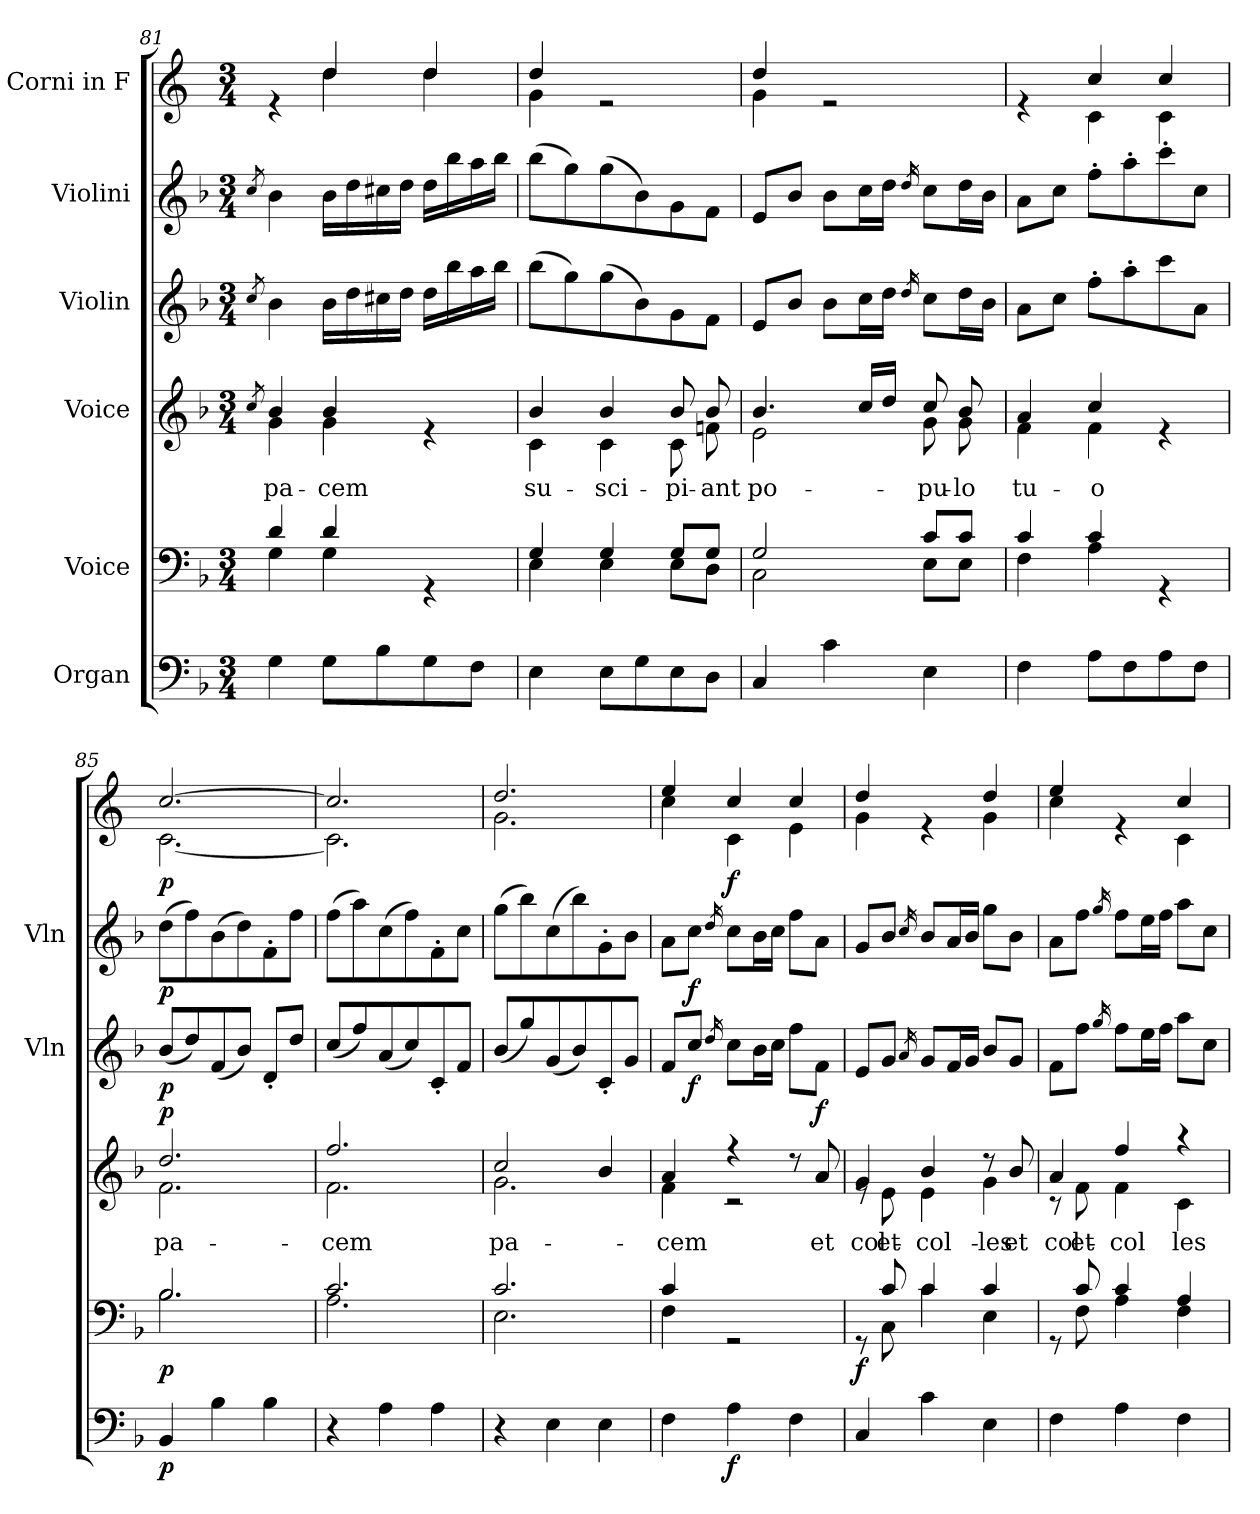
**kern	**dynam	**kern	**dynam	**kern	**text	**dynam	**kern	**dynam	**kern	**dynam	**kern	**dynam
*part6	*part6	*part5	*part5	*part4	*part4	*part4	*part3	*part3	*part2	*part2	*part1	*part1
*staff6	*staff6	*staff5	*staff5	*staff4	*staff4	*staff4	*staff3	*staff3	*staff2	*staff2	*staff1	*staff1
*I"Organ	*	*I"Voice	*	*I"Voice	*	*	*I"Violin	*	*I"Violini	*	*I"Corni in F	*
*	*	*	*	*	*	*	*I'Vln	*	*I'Vln	*	*	*
*clefF4	*	*clefF4	*	*clefG2	*	*	*clefG2	*	*clefG2	*	*clefG2	*
*	*	*	*	*	*	*	*	*	*	*	*ITrd4c7	*
*k[b-]	*	*k[b-]	*	*k[b-]	*	*	*k[b-]	*	*k[b-]	*	*k[b-]	*
*M3/4	*	*M3/4	*	*M3/4	*	*	*M3/4	*	*M3/4	*	*M3/4	*
=81	=81	=81	=81	=81	=81	=81	=81	=81	=81	=81	=81	=81
.	.	.	.	8qcc/	.	.	8qcc/	.	8qcc/	.	.	.
*	*	*^	*	*	*	*	*	*	*	*	*	*
!	!	!	!	!	!	!LO:LY:b	!	!	!	!	!	!	!
*	*	*	*	*	*^	*	*	*	*	*	*	*^	*
4G\	.	4d/	4G\	.	4b-/	4g\	pa-	.	4b-\	.	4b-\	.	4re	4ryy	.
!	!	!	!	!	!	!	!LO:LY:b	!	!	!	!	!	!	!	!
8G\L	.	4d/	4G\	.	4b-/	4g\	cem	.	16b-\LL	.	16b-\LL	.	4g/	4g\	.
.	.	.	.	.	.	.	.	.	16dd\	.	16dd\	.	.	.	.
8B-\	.	.	.	.	.	.	.	.	16cc#X\	.	16cc#X\	.	.	.	.
.	.	.	.	.	.	.	.	.	16dd\JJ	.	16dd\JJ	.	.	.	.
8G\	.	4rGG	4ryy	.	4re	4ryy	.	.	16dd\LL	.	16dd\LL	.	4g/	4g\	.
.	.	.	.	.	.	.	.	.	16bb-\	.	16bb-\	.	.	.	.
8F\J	.	.	.	.	.	.	.	.	16aa\	.	16aa\	.	.	.	.
.	.	.	.	.	.	.	.	.	16bb-\JJ	.	16bb-\JJ	.	.	.	.
=82	=82	=82	=82	=82	=82	=82	=82	=82	=82	=82	=82	=82	=82	=82	=82
!	!	!	!	!	!	!	!LO:LY:b	!	!	!	!	!	!	!	!
4E\	.	4G/	4E\	.	4b-/	4c\	su-	.	(8bb-\L	.	(8bb-\L	.	4g/	4c\	.
.	.	.	.	.	.	.	.	.	8gg\)	.	8gg\)	.	.	.	.
!	!	!	!	!	!	!	!LO:LY:b	!	!	!	!	!	!	!	!
8E\L	.	4G/	4E\	.	4b-/	4c\	-sci-	.	(8gg\	.	(8gg\	.	2re	2ryy	.
8G\	.	.	.	.	.	.	.	.	8b-\)	.	8b-\)	.	.	.	.
!	!	!	!	!	!	!	!LO:LY:b	!	!	!	!	!	!	!	!
8E\	.	8G/L	8E\L	.	8b-/	8c\	-pi-	.	8g\	.	8g\	.	.	.	.
!	!	!	!	!	!	!	!LO:LY:b	!	!	!	!	!	!	!	!
8D\J	.	8G/J	8D\J	.	8b-/	8fn\	-ant	.	8f\J	.	8f\J	.	.	.	.
=83	=83	=83	=83	=83	=83	=83	=83	=83	=83	=83	=83	=83	=83	=83	=83
!	!	!	!	!	!	!	!LO:LY:b	!	!	!	!	!	!	!	!
4C/	.	2G/	2C\	.	4.b-/	2e\	po-	.	8e/L	.	8e/L	.	4g/	4c\	.
.	.	.	.	.	.	.	.	.	8b-/J	.	8b-/J	.	.	.	.
4c\	.	.	.	.	.	.	.	.	8b-\L	.	8b-\L	.	2re	2ryy	.
.	.	.	.	.	16cc/LL	.	.	.	16cc\L	.	16cc\L	.	.	.	.
.	.	.	.	.	16dd/JJ	.	.	.	16dd\JJ	.	16dd\JJ	.	.	.	.
.	.	.	.	.	.	.	.	.	16qdd/	.	16qdd/	.	.	.	.
!	!	!	!	!	!	!	!LO:LY:b	!	!	!	!	!	!	!	!
4E\	.	8c/L	8E\L	.	8cc/	8g\	-pu-	.	8cc\L	.	8cc\L	.	.	.	.
!	!	!	!	!	!	!	!LO:LY:b	!	!	!	!	!	!	!	!
.	.	8c/J	8E\J	.	8b-/	8g\	-lo	.	16dd\L	.	16dd\L	.	.	.	.
.	.	.	.	.	.	.	.	.	16b-\JJ	.	16b-\JJ	.	.	.	.
!!LO:LB:g=z	!!
=84	=84	=84	=84	=84	=84	=84	=84	=84	=84	=84	=84	=84	=84	=84	=84
!	!	!	!	!	!	!	!LO:LY:b	!	!	!	!	!	!	!	!
4F\	.	4c/	4F\	.	4a/	4f\	tu-	.	8a\L	.	8a\L	.	4re	4ryy	.
.	.	.	.	.	.	.	.	.	8cc\J	.	8cc\J	.	.	.	.
!	!	!	!	!	!	!	!LO:LY:b	!	!	!	!	!	!	!	!
8A\L	.	4c/	4A\	.	4cc/	4f\	-o	.	8ff'\L	.	8ff'\L	.	4f/	4F\	.
8F\	.	.	.	.	.	.	.	.	8aa'\	.	8aa'\	.	.	.	.
8A\	.	4rGG	4ryy	.	4re	4ryy	.	.	8ccc\	.	8ccc'\	.	4f/	4F\	.
8F\J	.	.	.	.	.	.	.	.	8a\J	.	8cc\J	.	.	.	.
=85	=85	=85	=85	=85	=85	=85	=85	=85	=85	=85	=85	=85	=85	=85	=85
!	!LO:DY:b	!	!	!LO:DY:b	!	!	!LO:LY:b	!LO:DY:b	!	!LO:DY:b	!	!LO:DY:b	!	!	!LO:DY:b
4BB-/	p	2.B-/	2.B-\	p	2.dd/	2.f\	pa-	p	(8b-/L	p	(8dd\L	p	[2.f/	[2.F\	p
.	.	.	.	.	.	.	.	.	8dd/)	.	8ff\)	.	.	.	.
4B-\	.	.	.	.	.	.	.	.	(8f/	.	(8b-\	.	.	.	.
.	.	.	.	.	.	.	.	.	8b-/J)	.	8dd\)	.	.	.	.
4B-\	.	.	.	.	.	.	.	.	8d'/L	.	8f'\	.	.	.	.
.	.	.	.	.	.	.	.	.	8dd/J	.	8ff\J	.	.	.	.
=86	=86	=86	=86	=86	=86	=86	=86	=86	=86	=86	=86	=86	=86	=86	=86
!	!	!	!	!	!	!	!LO:LY:b	!	!	!	!	!	!	!	!
4r	.	2.c/	2.A\	.	2.ff/	2.f\	-cem	.	(8cc/L	.	(8ff\L	.	2.f/]	2.F\]	.
.	.	.	.	.	.	.	.	.	8ff/)	.	8aa\)	.	.	.	.
4A\	.	.	.	.	.	.	.	.	(8a/	.	(8cc\	.	.	.	.
.	.	.	.	.	.	.	.	.	8cc/)	.	8ff\)	.	.	.	.
4A\	.	.	.	.	.	.	.	.	8c'/	.	8f'\	.	.	.	.
.	.	.	.	.	.	.	.	.	8f/J	.	8cc\J	.	.	.	.
=87	=87	=87	=87	=87	=87	=87	=87	=87	=87	=87	=87	=87	=87	=87	=87
!	!	!	!	!	!	!	!LO:LY:b	!	!	!	!	!	!	!	!
4r	.	2.c/	2.E\	.	2cc/	2.g\	pa-	.	(8b-/L	.	(8gg\L	.	2.g/	2.c\	.
.	.	.	.	.	.	.	.	.	8gg/)	.	8bb-\)	.	.	.	.
4E\	.	.	.	.	.	.	.	.	(8g/	.	(8cc\	.	.	.	.
.	.	.	.	.	.	.	.	.	8b-/)	.	8bb-\)	.	.	.	.
4E\	.	.	.	.	4b-/	.	.	.	8c'/	.	8g'\	.	.	.	.
.	.	.	.	.	.	.	.	.	8g/J	.	8b-\J	.	.	.	.
=88	=88	=88	=88	=88	=88	=88	=88	=88	=88	=88	=88	=88	=88	=88	=88
!	!	!	!	!	!	!	!LO:LY:b	!	!	!	!	!	!	!	!
4F\	.	4c/	4F\	.	4a/	4f\	-cem	.	8f/L	.	8a\L	.	4a/	4f\	.
!	!	!	!	!	!	!	!	!	!	!LO:DY:b	!	!LO:DY:b	!	!	!
.	.	.	.	.	.	.	.	.	8cc/J	f	8cc\J	f	.	.	.
.	.	.	.	.	.	.	.	.	16qdd/	.	16qdd/	.	.	.	.
!	!LO:DY:b	!	!	!	!	!	!	!	!	!	!	!	!	!	!LO:DY:b
4A\	f	2rGG	2ryy	.	4r	2r	.	.	8cc\L	.	8cc\L	.	4f/	4F\	f
.	.	.	.	.	.	.	.	.	16b-\L	.	16b-\L	.	.	.	.
.	.	.	.	.	.	.	.	.	16cc\JJ	.	16cc\JJ	.	.	.	.
4F\	.	.	.	.	8r	.	.	.	8ff\L	.	8ff\L	.	4f/	4A\	.
!	!	!	!	!	!	!	!LO:LY:b	!LO:DY:b	!	!	!	!	!	!	!
.	.	.	.	.	8a/	.	et	f	8f\J	.	8a\J	.	.	.	.
=89	=89	=89	=89	=89	=89	=89	=89	=89	=89	=89	=89	=89	=89	=89	=89
!	!	!	!	!LO:DY:b	!	!	!LO:LY:b	!	!	!	!	!	!	!	!
4C/	.	8rGG	8ryy	f	4g/	8re	col-	.	8e/L	.	8g/L	.	4g/	4c\	.
!	!	!	!	!	!	!	!LO:LY:b	!	!	!	!	!	!	!	!
.	.	8c/	8C\	.	.	8e\	et	.	8g/J	.	8b-/J	.	.	.	.
.	.	.	.	.	.	.	.	.	16qa/	.	16qcc/	.	.	.	.
!	!	!	!	!	!	!	!LO:LY:b	!	!	!	!	!	!	!	!
!	!	!	!	!	!	!	!LO:LY:b	!	!	!	!	!	!	!	!
4c\	.	4c/	4c\	.	4b-/	4e\	col-	.	8g/L	.	8b-/L	.	4re	4ryy	.
.	.	.	.	.	.	.	.	.	16f/L	.	16a/L	.	.	.	.
.	.	.	.	.	.	.	.	.	16g/JJ	.	16b-/JJ	.	.	.	.
!	!	!	!	!	!	!	!LO:LY:b	!	!	!	!	!	!	!	!
4E\	.	4c/	4E\	.	8r	4g\	-les	.	8b-/L	.	8gg\L	.	4g/	4c\	.
!	!	!	!	!	!	!	!LO:LY:b	!	!	!	!	!	!	!	!
.	.	.	.	.	8b-/	.	et	.	8g/J	.	8b-\J	.	.	.	.
!!LO:PB:g=z	!!
=90	=90	=90	=90	=90	=90	=90	=90	=90	=90	=90	=90	=90	=90	=90	=90
!	!	!	!	!	!	!	!LO:LY:b	!	!	!	!	!	!	!	!
4F\	.	8rGG	8ryy	.	4a/	8r	col-	.	8f\L	.	8a\L	.	4a/	4f\	.
!	!	!	!	!	!	!	!LO:LY:b	!	!	!	!	!	!	!	!
.	.	8c/	8F\	.	.	8f\	et	.	8ff\J	.	8ff\J	.	.	.	.
.	.	.	.	.	.	.	.	.	16qgg/	.	16qgg/	.	.	.	.
!	!	!	!	!	!	!	!LO:LY:b	!	!	!	!	!	!	!	!
!	!	!	!	!	!	!	!LO:LY:b	!	!	!	!	!	!	!	!
4A\	.	4c/	4A\	.	4ff/	4f\	col-	.	8ff\L	.	8ff\L	.	4re	4ryy	.
.	.	.	.	.	.	.	.	.	16ee\L	.	16ee\L	.	.	.	.
.	.	.	.	.	.	.	.	.	16ff\JJ	.	16ff\JJ	.	.	.	.
!	!	!	!	!	!	!	!LO:LY:b	!	!	!	!	!	!	!	!
4F\	.	4A/	4F\	.	4r	4c\	-les	.	8aa\L	.	8aa\L	.	4f/	4F\	.
.	.	.	.	.	.	.	.	.	8cc\J	.	8cc\J	.	.	.	.
*	*	*v	*v	*	*	*	*	*	*	*	*	*	*v	*v	*
*	*	*	*	*v	*v	*	*	*	*	*	*	*	*
=	=	=	=	=	=	=	=	=	=	=	=	=
*-	*-	*-	*-	*-	*-	*-	*-	*-	*-	*-	*-	*-
